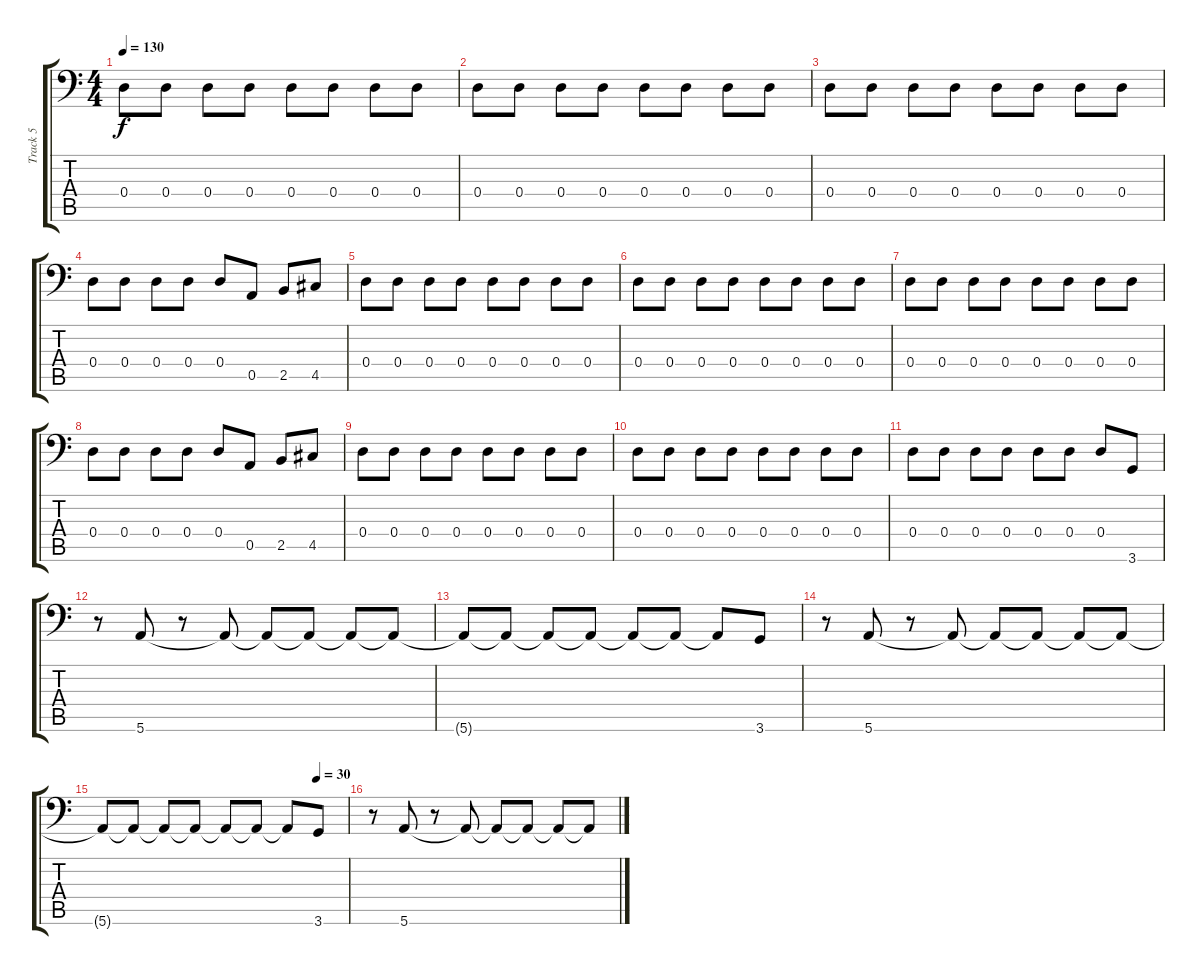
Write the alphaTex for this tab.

\track ("Track 5" "Track 5") {instrument electricbassfinger}
\staff {score tabs}
\tuning (E3 B2 G2 D2 A1 E1) {hide}
\ts (4 4)
\tempo 130
\clef f4
\ks c
0.4.8{dy f} 0.4.8 0.4.8 0.4.8 0.4.8 0.4.8 0.4.8 0.4.8 |
0.4.8 0.4.8 0.4.8 0.4.8 0.4.8 0.4.8 0.4.8 0.4.8 |
0.4.8 0.4.8 0.4.8 0.4.8 0.4.8 0.4.8 0.4.8 0.4.8 |
0.4.8 0.4.8 0.4.8 0.4.8 0.4.8 0.5.8 2.5.8 4.5.8 |
0.4.8 0.4.8 0.4.8 0.4.8 0.4.8 0.4.8 0.4.8 0.4.8 |
0.4.8 0.4.8 0.4.8 0.4.8 0.4.8 0.4.8 0.4.8 0.4.8 |
0.4.8 0.4.8 0.4.8 0.4.8 0.4.8 0.4.8 0.4.8 0.4.8 |
0.4.8 0.4.8 0.4.8 0.4.8 0.4.8 0.5.8 2.5.8 4.5.8 |
0.4.8 0.4.8 0.4.8 0.4.8 0.4.8 0.4.8 0.4.8 0.4.8 |
0.4.8 0.4.8 0.4.8 0.4.8 0.4.8 0.4.8 0.4.8 0.4.8 |
0.4.8 0.4.8 0.4.8 0.4.8 0.4.8 0.4.8 0.4.8 3.6.8 |
r.8 5.6.8 r.8 5.6{t}.8 5.6{t}.8 5.6{t}.8 5.6{t}.8 5.6{t}.8 |
5.6{t}.8 5.6{t}.8 5.6{t}.8 5.6{t}.8 5.6{t}.8 5.6{t}.8 5.6{t}.8 3.6.8 |
r.8 5.6.8 r.8 5.6{t}.8 5.6{t}.8 5.6{t}.8 5.6{t}.8 5.6{t}.8 |
\tempo (30 0.875)
5.6{t}.8 5.6{t}.8 5.6{t}.8 5.6{t}.8 5.6{t}.8 5.6{t}.8 5.6{t}.8 3.6.8 |
r.8 5.6.8 r.8 5.6{t}.8 5.6{t}.8 5.6{t}.8 5.6{t}.8 5.6{t}.8
